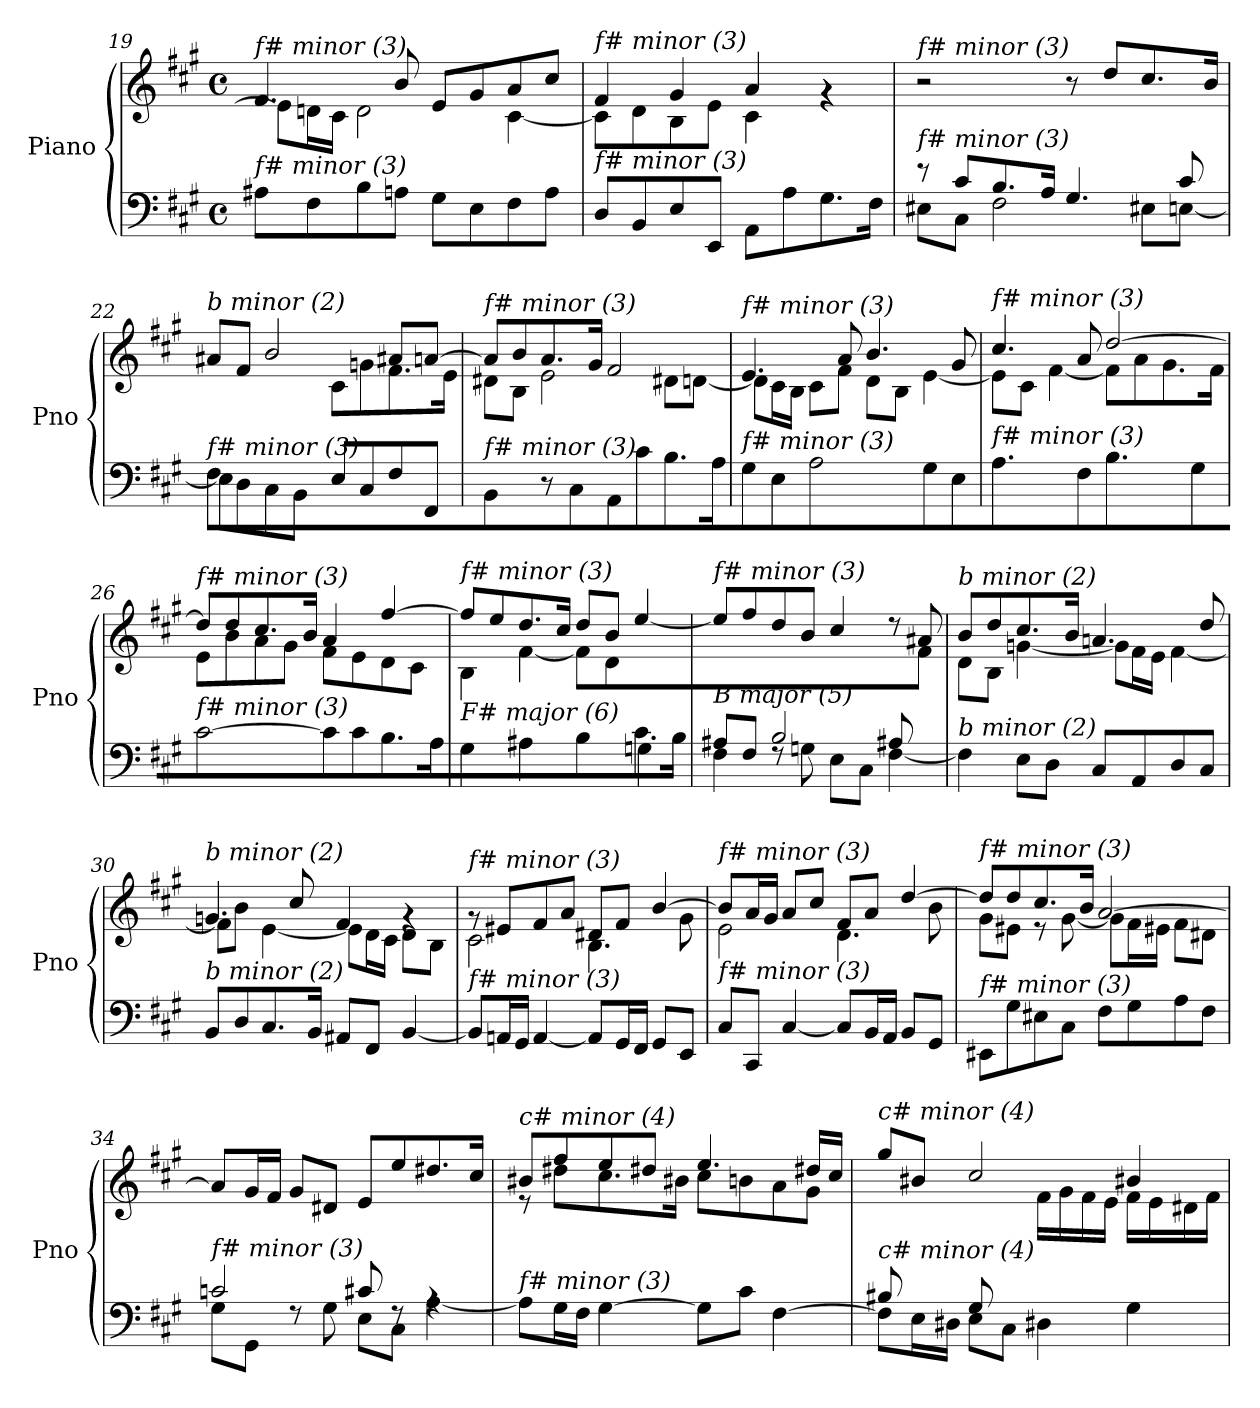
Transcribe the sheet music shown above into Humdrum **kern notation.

**kern	**kern
*part1	*part1
*staff2	*staff1
*I"Piano	*
*I'Pno	*
*clefF4	*clefG2
*k[f#c#g#]	*k[f#c#g#]
*M4/4	*M4/4
*met(c)	*met(c)
=19	=19
*	*^
!	!LO:TX:i:t=f# minor (3)	!
!LO:TX:i:t=f# minor (3)	!	!
8A#X\L	4.f#/	8e\L]
8F#\	.	16dn\L
.	.	16c#\JJ
8B\	.	2d\
8An\J	8b/	.
8G#\L	8e/L	.
8E\	8g#/	.
8F#\	8a/	[4c#\
8A\J	8cc#/J	.
=20	=20	=20
!	!LO:TX:i:t=f# minor (3)	!
!LO:TX:i:t=f# minor (3)	!	!
8D/L	4f#/	8c#\L]
8BB/	.	8d\
8E/	4g#/	8B\
8EE/J	.	8e\J
8AA\L	4a/	4c#\
8A\	.	.
8.G#\	4rg	4rg
16F#\Jk	.	.
*	*v	*v
=21	=21
*^	*
!	!	!LO:TX:i:t=f# minor (3)
!LO:TX:i:t=f# minor (3)	!	!
8r	8E#X\L	2r
8c#/L	8C#\J	.
8.B/	2F#\	.
16A/Jk	.	.
4.G#/	.	8r
.	.	8dd/L
.	8E#X\L	8.cc#/
8c#/	[8En\J	.
.	.	16b/Jk
!!LO:PB:g=z
=22	=22	=22
*	*	*^
!	!	!LO:TX:i:t=b minor (2)	!
!LO:TX:i:t=f# minor (3)	!	!	!
8F#/L	8E\L]	8a#X/L	8ryy
2..ryy	8D\	8f#/J	8f#\
.	8C#\	2b/	8.e\
.	8BB\J	.	.
.	.	.	16d\Jk
.	8E/L	.	8c#\L
.	8C#/	.	8gn\
.	8F#/	8a#X/L	8.f#\
.	8FF#/J	[8an/J	.
.	.	.	16e\Jk
*v	*v	*	*
=23	=23	=23
!	!LO:TX:i:t=f# minor (3)	!
!LO:TX:i:t=f# minor (3)	!	!
4BB/	8a/L]	8d#X\L
.	8b/	8B\J
8r	8.a/	2e\
8C#/	.	.
.	16g#/Jk	.
8AA\L	2f#/	.
8c#\	.	.
8.B\	.	8d#X\L
.	.	[8dn\J
16A\Jk	.	.
=24	=24	=24
!	!LO:TX:i:t=f# minor (3)	!
!LO:TX:i:t=f# minor (3)	!	!
8G#\L	4.e/	8d\L]
8E\J	.	16c#\L
.	.	16B\JJ
2A\	.	8c#\L
.	8a/	8f#\J
.	4.b/	8d\L
.	.	8B\J
8G#\L	.	[4e\
8E\J	8g#/	.
=25	=25	=25
!	!LO:TX:i:t=f# minor (3)	!
!LO:TX:i:t=f# minor (3)	!	!
4.A\	4.cc#/	8e\L]
.	.	8c#\J
.	.	[4f#\
8F#\	8a/	.
4.B\	[2dd/	8f#\L]
.	.	8a\
.	.	8.g#\
8G#\	.	.
.	.	16f#\Jk
!!LO:LB:g=z	!!
=26	=26	=26
!	!LO:TX:i:t=f# minor (3)	!
!LO:TX:i:t=f# minor (3)	!	!
[2c#\	8dd/L]	8e\L
.	8dd/	8b\
.	8.cc#/	8a\
.	.	8g#\J
.	16b/Jk	.
8c#\L]	4a/	8f#\L
8c#\	.	8e\
8.B\	[4ff#/	8d\
.	.	8c#\J
16A\Jk	.	.
=27	=27	=27
*^	*	*
!	!	!LO:TX:i:t=f# minor (3)	!
!LO:TX:i:t=F# major (6)	!	!	!
2.ryy	4G#\	8ff#/L]	4B\
.	.	8ee/	.
.	4A#X\	8.dd/	[4f#\
.	.	16cc#/Jk	.
.	4B\	8dd/L	8f#\L]
.	.	8b/J	8d\
8.c#/	4Gn\	[4ee/	4ryy
16B/Jk	.	.	.
=28	=28	=28	=28
!	!	!LO:TX:i:t=f# minor (3)	!
!LO:TX:i:t=B major (5)	!	!	!
8A#X/L	4F#\	8ee/L]	2..ryy
8F#/J	.	8ff#/	.
2B/	8rF	8dd/	.
.	8Gn\	8b/J	.
.	8E\L	4cc#/	.
.	8C#\J	.	.
8A#X/L	[4F#\	8rdd	.
8ryy	.	8a#X/	8f#\J
*v	*v	*	*
=29	=29	=29
!	!LO:TX:i:t=b minor (2)	!
!LO:TX:i:t=b minor (2)	!	!
4F#\]	8b/L	8d\L
.	8dd/	8B\J
8E\L	8.cc#/	[4gn\
8D\J	.	.
.	16b/Jk	.
8C#/L	4.an/	8g\L]
8AA/	.	16f#\L
.	.	16e\JJ
8D/	.	[4f#\
8C#/J	8dd/	.
!!LO:LB:g=z	!!
=30	=30	=30
!	!LO:TX:i:t=b minor (2)	!
!LO:TX:i:t=b minor (2)	!	!
8BB/L	4.gn/	8f#\L]
8D/	.	8b\J
8.C#/	.	[4e\
.	8cc#/	.
16BB/Jk	.	.
8AA#X/L	4f#/	8e\L]
8FF#/J	.	16d\L
.	.	16c#\JJ
[4BB/	4rg	8d\L
.	.	8B\J
=31	=31	=31
!	!LO:TX:i:t=f# minor (3)	!
!LO:TX:i:t=f# minor (3)	!	!
8BB/L]	8rg	2c#\
16AAn/L	8e#X/L	.
16GG#/JJ	.	.
[4AA/	8f#/	.
.	8a/J	.
8AA/L]	8d#X/L	4.B\
16GG#/L	8f#/J	.
16FF#/JJ	.	.
8GG#/L	[4b/	.
8EE/J	.	8g#\
=32	=32	=32
!	!LO:TX:i:t=f# minor (3)	!
!LO:TX:i:t=f# minor (3)	!	!
8C#/L	8b/L]	2e\
8CC#/J	16a/L	.
.	16g#/JJ	.
[4C#/	8a/L	.
.	8cc#/J	.
8C#/L]	8f#/L	4.d\
16BB/L	8a/J	.
16AA/JJ	.	.
8BB/L	[4dd/	.
8GG#/J	.	8b\
=33	=33	=33
!	!LO:TX:i:t=f# minor (3)	!
!LO:TX:i:t=f# minor (3)	!	!
8EE#X/L	8dd/L]	8g#\L
8G#\	8dd/	8e#X\J
8E#X\	8.cc#/	8r
8C#\J	.	[8g#\
.	16b/Jk	.
8F#\L	[2a/	8g#\L]
8G#\	.	16f#\L
.	.	16e#X\JJ
8A\	.	8f#\L
8F#\J	.	8d#X\J
!!LO:LB:g=z
=34	=34	=34
*^	*	*
!	!	!LO:TX:i:t=c# minor (4)	!
!LO:TX:i:t=f# minor (3)	!	!	!
*	*	*v	*v
2cni/	8G#\L	8a/L]
.	8GG#\J	16g#/L
.	.	16f#/JJ
.	8rF	8g#/L
.	8G#\	8d#X/J
8c#/	8E\L	8e/L
8rF	8C#\J	8ee/
4rA	[4A\	8.dd#X/
.	.	16cc#/Jk
*v	*v	*
=35	=35
*	*^
!	!LO:TX:i:t=c# minor (4)	!
!LO:TX:i:t=f# minor (3)	!	!
8A\L]	8b#X/L	8r
16G#\L	8ff#/	8dd#X\L
16F#\JJ	.	.
[4G#\	8ee/	8.cc#\
.	8dd#X/J	.
.	.	16b#X\Jk
8G#\L]	4.ee/	8cc#\L
8c#\J	.	8bn\
[4F#\	.	8a\
.	16dd#X/LL	8g#\J
.	16cc#/JJ	.
=36	=36	=36
*^	*	*
!	!	!LO:TX:i:t=c# minor (4)	!
!LO:TX:i:t=c# minor (4)	!	!	!
8B#X/L	8F#\L]	8gg#/L	8ryy
8ryy	16E\L	8b#X/J	8d#X\
.	16D#X\JJ	.	.
8G#/	8E\L	2cc#/	8ryy
2ryy	8C#\J	.	8g#\J
.	4D#X\	.	16f#\LL
.	.	.	16g#\
.	.	.	16f#\
.	.	.	16e\JJ
.	4G#\	4b#X/	16f#\LL
.	.	.	16e\
8ryy	.	.	16d#X\
.	.	.	16f#\JJ
*v	*v	*	*
*	*v	*v
=	=
*-	*-
